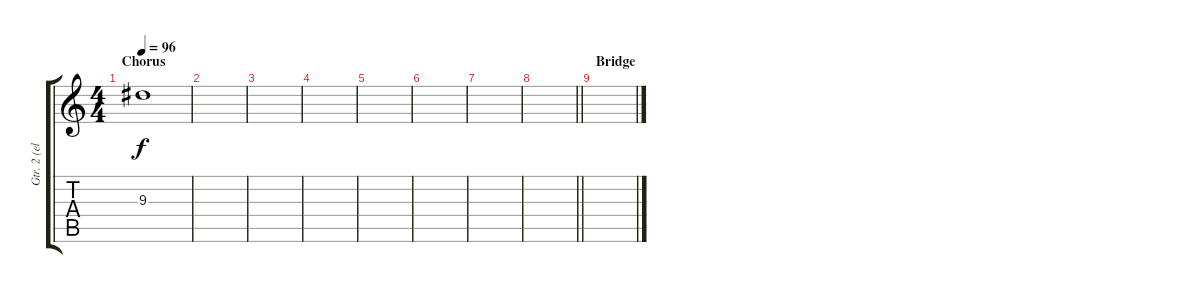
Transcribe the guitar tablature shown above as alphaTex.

\track ("Gtr. 2 (elec. w/slide)" "Gtr. 2 (el") {instrument distortionguitar}
\staff {score tabs}
\tuning (Eb4 Bb3 Gb3 Db3 Ab2 Eb2) {hide}
\ts (4 4)
\section ("" "Chorus")
\tempo 96
\clef g2
\ks c
9.3.1{dy f} |
|
|
|
|
|
|
\barLineRight lightlight
|
\section ("" "Bridge")
